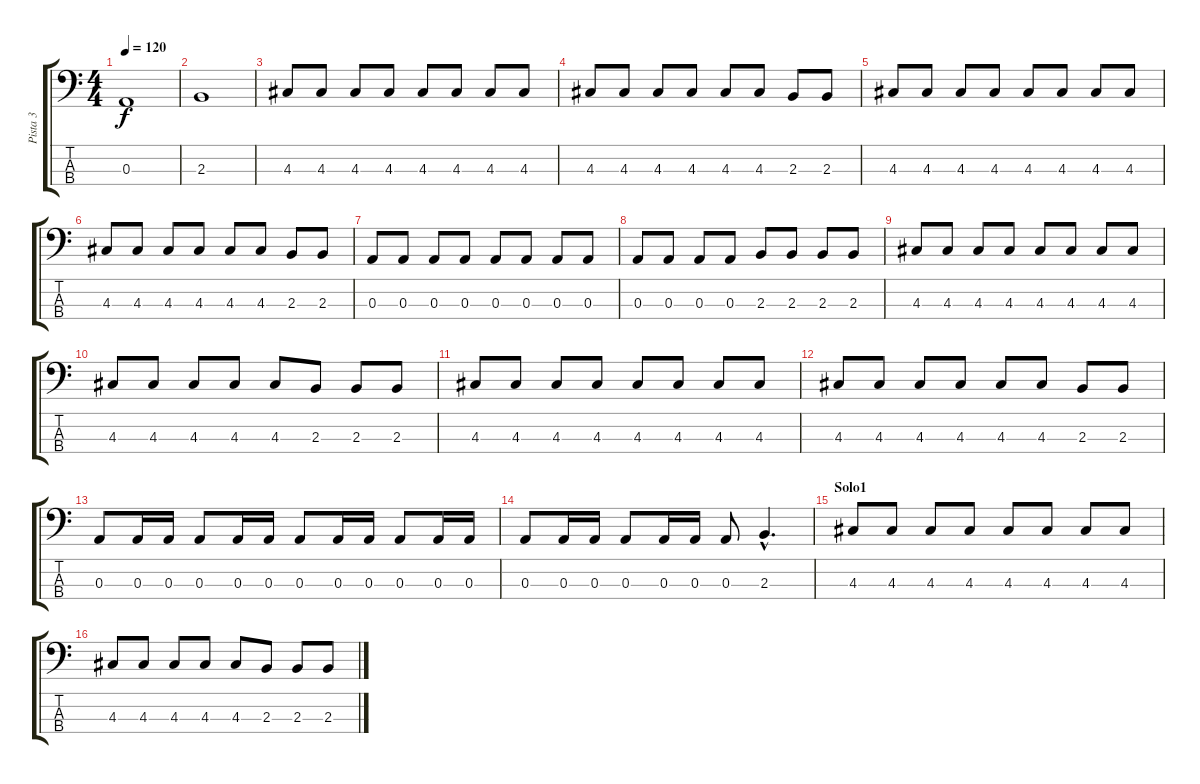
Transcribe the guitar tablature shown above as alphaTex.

\track ("Pista 3" "Pista 3") {instrument electricbassfinger}
\staff {score tabs}
\tuning (G2 D2 A1 E1) {hide}
\ts (4 4)
\tempo 120
\clef f4
\ks c
0.3.1{dy f instrument electricbassfinger} |
2.3.1 |
4.3.8 4.3.8 4.3.8 4.3.8 4.3.8 4.3.8 4.3.8 4.3.8 |
4.3.8 4.3.8 4.3.8 4.3.8 4.3.8 4.3.8 2.3.8 2.3.8 |
4.3.8 4.3.8 4.3.8 4.3.8 4.3.8 4.3.8 4.3.8 4.3.8 |
4.3.8 4.3.8 4.3.8 4.3.8 4.3.8 4.3.8 2.3.8 2.3.8 |
0.3.8 0.3.8 0.3.8 0.3.8 0.3.8 0.3.8 0.3.8 0.3.8 |
0.3.8 0.3.8 0.3.8 0.3.8 2.3.8 2.3.8 2.3.8 2.3.8 |
4.3.8 4.3.8 4.3.8 4.3.8 4.3.8 4.3.8 4.3.8 4.3.8 |
4.3.8 4.3.8 4.3.8 4.3.8 4.3.8 2.3.8 2.3.8 2.3.8 |
4.3.8 4.3.8 4.3.8 4.3.8 4.3.8 4.3.8 4.3.8 4.3.8 |
4.3.8 4.3.8 4.3.8 4.3.8 4.3.8 4.3.8 2.3.8 2.3.8 |
0.3.8 0.3.16 0.3.16 0.3.8 0.3.16 0.3.16 0.3.8 0.3.16 0.3.16 0.3.8 0.3.16 0.3.16 |
0.3.8 0.3.16 0.3.16 0.3.8 0.3.16 0.3.16 0.3.8 2.3{hac}.4{d} |
\section ("" "Solo1")
4.3.8 4.3.8 4.3.8 4.3.8 4.3.8 4.3.8 4.3.8 4.3.8 |
4.3.8 4.3.8 4.3.8 4.3.8 4.3.8 2.3.8 2.3.8 2.3.8
